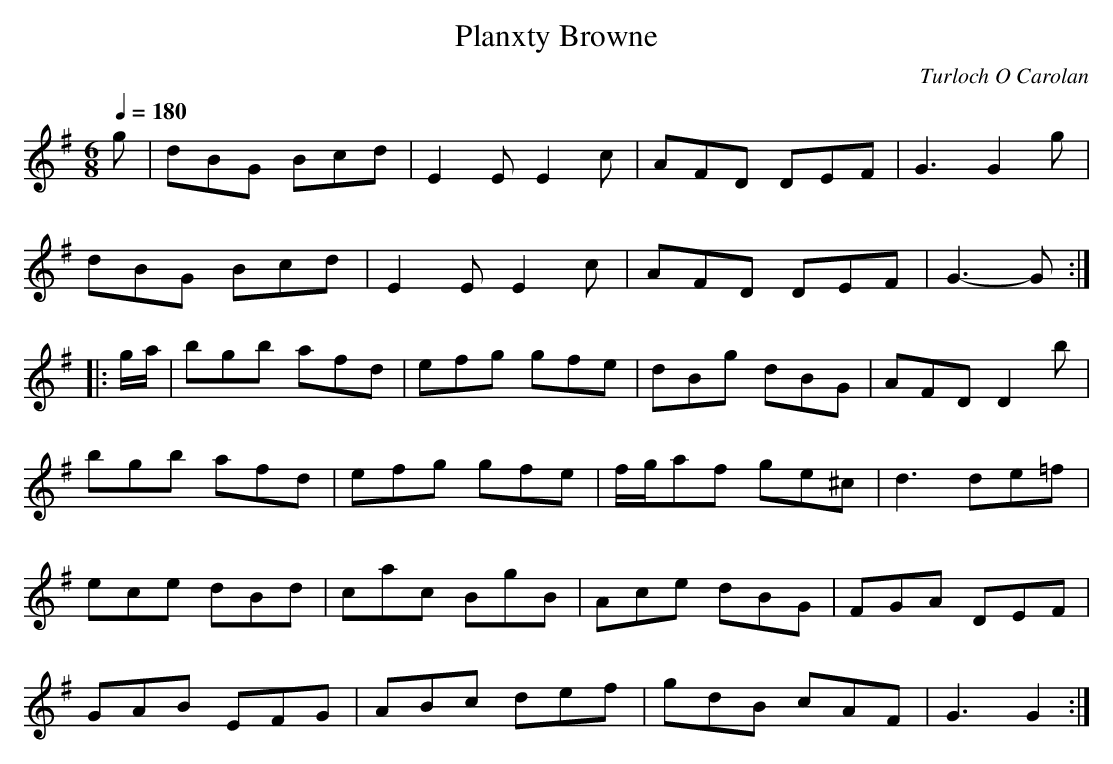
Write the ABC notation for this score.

X:1
T:Planxty Browne
C:Turloch O Carolan
L:1/8
M:6/8
Q:1/4=180
K:G major
g|dBG Bcd|E2E E2c|AFD DEF|G3G2g|
dBG Bcd|E2E E2c|AFD DEF|G3-G:|
|:g/2a/2|bgb afd|efg gfe|dBg dBG|AFD D2b|
bgb afd|efg gfe|f/2g/2af ge^c|d3de=f|
ece dBd|cac BgB|Ace dBG|FGA DEF|
GAB EFG|ABc def|gdB cAF|G3G2:|
